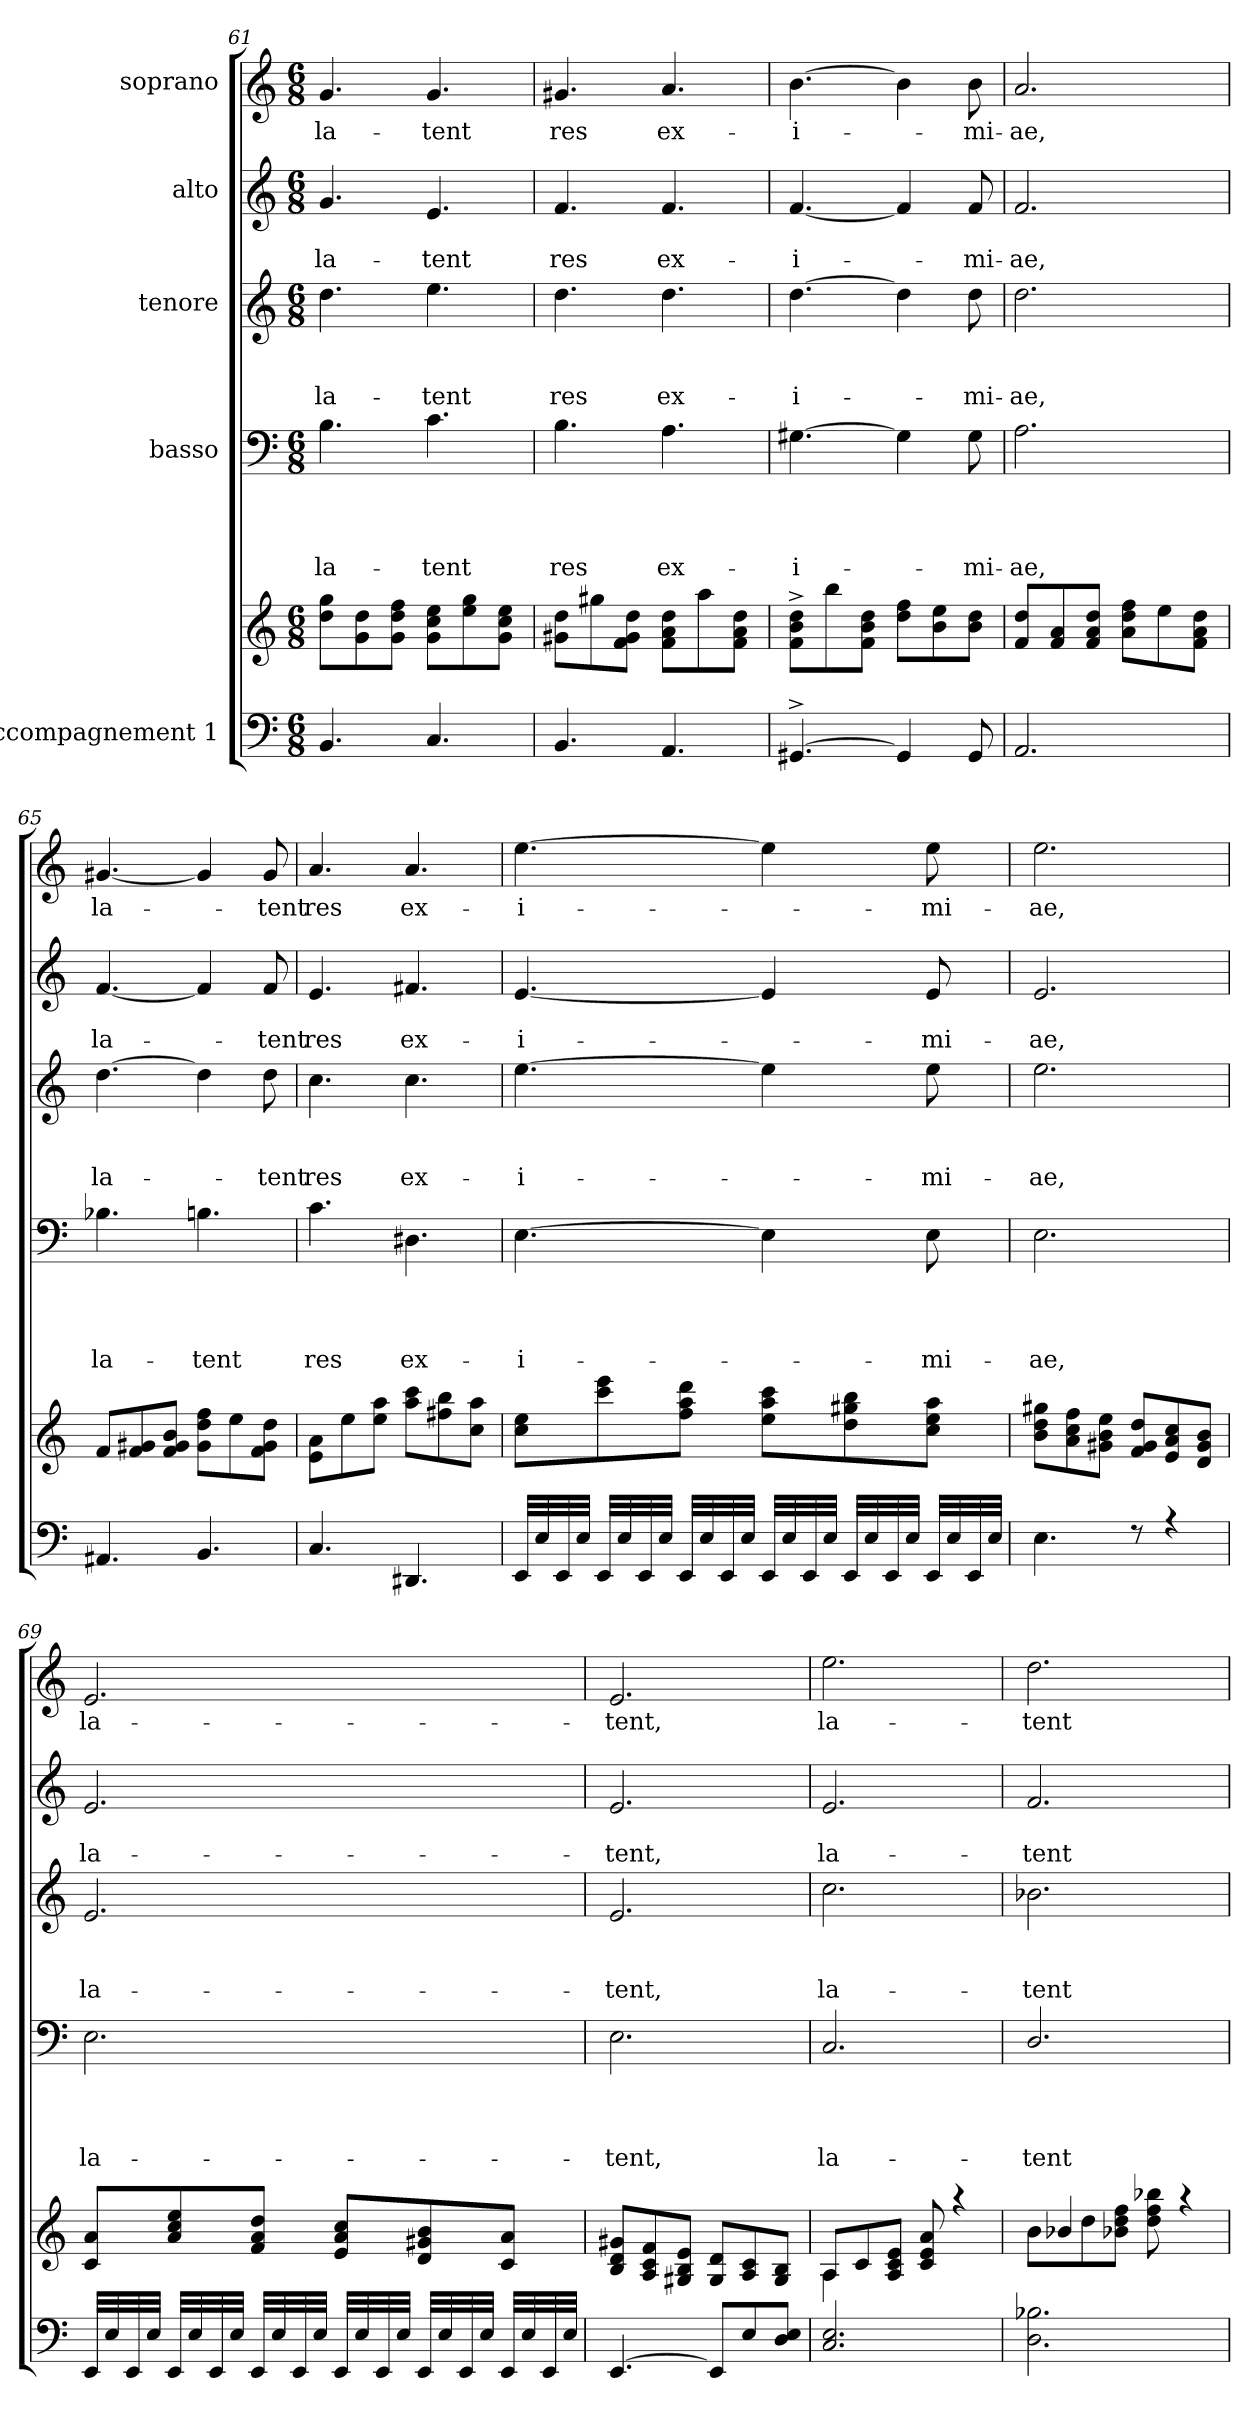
**kern	**kern	**kern	**text	**text	**text	**text	**kern	**text	**text	**text	**kern	**text	**text	**kern	**text
*part5	*part5	*part4	*part4	*part4	*part4	*part4	*part3	*part3	*part3	*part3	*part2	*part2	*part2	*part1	*part1
*staff6	*staff5	*staff4	*staff4	*staff4	*staff4	*staff4	*staff3	*staff3	*staff3	*staff3	*staff2	*staff2	*staff2	*staff1	*staff1
*I"accompagnement 1	*	*I"basso	*	*	*	*	*I"tenore	*	*	*	*I"alto	*	*	*I"soprano	*
!!LO:PB:g=z
*clefF4	*clefG2	*clefF4	*	*	*	*	*clefG2	*	*	*	*clefG2	*	*	*clefG2	*
*k[]	*k[]	*k[]	*	*	*	*	*k[]	*	*	*	*k[]	*	*	*k[]	*
*C:	*C:	*C:	*	*	*	*	*C:	*	*	*	*C:	*	*	*C:	*
*M6/8	*M6/8	*M6/8	*	*	*	*	*M6/8	*	*	*	*M6/8	*	*	*M6/8	*
=61	=61	=61	=61	=61	=61	=61	=61	=61	=61	=61	=61	=61	=61	=61	=61
*^	*^	*	*	*	*	*	*	*	*	*	*	*	*	*	*
*	*	*	*^	*	*	*	*	*	*	*	*	*	*	*	*	*	*
!	!	!	!	!	!	!	!	!	!LO:LY:b	!	!	!	!LO:LY:b	!	!	!LO:LY:b	!	!LO:LY:b
4.BB/	2.ryy	8dd\ 8gg\L	2.ryy	2.ryy	4.B\	.	.	.	la-	4.dd\	.	.	la-	4.g/	.	la-	4.g/	la-
.	.	8g\ 8dd\	.	.	.	.	.	.	.	.	.	.	.	.	.	.	.	.
.	.	8g\ 8dd\ 8ff\J	.	.	.	.	.	.	.	.	.	.	.	.	.	.	.	.
!	!	!	!	!	!	!	!	!	!LO:LY:b	!	!	!	!LO:LY:b	!	!	!LO:LY:b	!	!LO:LY:b
4.C/	.	8g\ 8cc\ 8ee\L	.	.	4.c\	.	.	.	-tent	4.ee\	.	.	-tent	4.e/	.	-tent	4.g/	-tent
.	.	8ee\ 8gg\	.	.	.	.	.	.	.	.	.	.	.	.	.	.	.	.
.	.	8g\ 8cc\ 8ee\J	.	.	.	.	.	.	.	.	.	.	.	.	.	.	.	.
=62	=62	=62	=62	=62	=62	=62	=62	=62	=62	=62	=62	=62	=62	=62	=62	=62	=62	=62
!	!	!	!	!	!	!	!	!	!LO:LY:b	!	!	!	!LO:LY:b	!	!	!LO:LY:b	!	!LO:LY:b
4.BB/	2.ryy	8g#X\ 8dd\L	2.ryy	2.ryy	4.B\	.	.	.	res	4.dd\	.	.	res	4.f/	.	res	4.g#X/	res
.	.	8gg#X\	.	.	.	.	.	.	.	.	.	.	.	.	.	.	.	.
.	.	8f\ 8g#\ 8dd\J	.	.	.	.	.	.	.	.	.	.	.	.	.	.	.	.
!	!	!	!	!	!	!	!	!	!LO:LY:b	!	!	!	!LO:LY:b	!	!	!LO:LY:b	!	!LO:LY:b
4.AA/	.	8f\ 8a\ 8dd\L	.	.	4.A\	.	.	.	ex-	4.dd\	.	.	ex-	4.f/	.	ex-	4.a/	ex-
.	.	8aa\	.	.	.	.	.	.	.	.	.	.	.	.	.	.	.	.
.	.	8f\ 8a\ 8dd\J	.	.	.	.	.	.	.	.	.	.	.	.	.	.	.	.
=63	=63	=63	=63	=63	=63	=63	=63	=63	=63	=63	=63	=63	=63	=63	=63	=63	=63	=63
!	!	!	!	!	!	!	!	!	!LO:LY:b	!	!	!	!LO:LY:b	!	!	!LO:LY:b	!	!LO:LY:b
[<4.GG#X^</	2.ryy	8f\^> 8b\^> 8dd\^>L	2.ryy	2.ryy	[>4.G#X\	.	.	.	-i-	[>4.dd\	.	.	-i-	[<4.f/	.	-i-	[>4.b\	-i-
.	.	8bb\	.	.	.	.	.	.	.	.	.	.	.	.	.	.	.	.
.	.	8f\ 8b\ 8dd\J	.	.	.	.	.	.	.	.	.	.	.	.	.	.	.	.
4GG#/]	.	8dd\ 8ff\L	.	.	4G#\]	.	.	.	.	4dd\]	.	.	.	4f/]	.	.	4b\]	.
.	.	8b\ 8ee\	.	.	.	.	.	.	.	.	.	.	.	.	.	.	.	.
!	!	!	!	!	!	!	!	!	!LO:LY:b	!	!	!	!LO:LY:b	!	!	!LO:LY:b	!	!LO:LY:b
8GG#/	.	8b\ 8dd\J	.	.	8G#\	.	.	.	-mi-	8dd\	.	.	-mi-	8f/	.	-mi-	8b\	-mi-
=64	=64	=64	=64	=64	=64	=64	=64	=64	=64	=64	=64	=64	=64	=64	=64	=64	=64	=64
!	!	!	!	!	!	!	!	!	!LO:LY:b	!	!	!	!LO:LY:b	!	!	!LO:LY:b	!	!LO:LY:b
2.AA/	2.ryy	8f/ 8dd/L	2.ryy	2.ryy	2.A\	.	.	.	-ae,	2.dd\	.	.	-ae,	2.f/	.	-ae,	2.a/	-ae,
.	.	8f/ 8a/	.	.	.	.	.	.	.	.	.	.	.	.	.	.	.	.
.	.	8f/ 8a/ 8dd/J	.	.	.	.	.	.	.	.	.	.	.	.	.	.	.	.
.	.	8a\ 8dd\ 8ff\L	.	.	.	.	.	.	.	.	.	.	.	.	.	.	.	.
.	.	8ee\	.	.	.	.	.	.	.	.	.	.	.	.	.	.	.	.
.	.	8f\ 8a\ 8dd\J	.	.	.	.	.	.	.	.	.	.	.	.	.	.	.	.
=65	=65	=65	=65	=65	=65	=65	=65	=65	=65	=65	=65	=65	=65	=65	=65	=65	=65	=65
!	!	!	!	!	!	!	!	!	!LO:LY:b	!	!	!	!LO:LY:b	!	!	!LO:LY:b	!	!LO:LY:b
4.AA#X/	2.ryy	8f/L	2.ryy	2.ryy	4.B-X\	.	.	.	la-	[>4.dd\	.	.	la-	[<4.f/	.	la-	[<4.g#X/	la-
.	.	8f/ 8g#X/	.	.	.	.	.	.	.	.	.	.	.	.	.	.	.	.
.	.	8f/ 8g#/ 8b/J	.	.	.	.	.	.	.	.	.	.	.	.	.	.	.	.
!	!	!	!	!	!	!	!	!	!LO:LY:b	!	!	!	!	!	!	!	!	!
4.BB/	.	8g#\ 8dd\ 8ff\L	.	.	4.Bn\	.	.	.	-tent	4dd\]	.	.	.	4f/]	.	.	4g#/]	.
.	.	8ee\	.	.	.	.	.	.	.	.	.	.	.	.	.	.	.	.
!	!	!	!	!	!	!	!	!	!	!	!	!	!LO:LY:b	!	!	!LO:LY:b	!	!LO:LY:b
.	.	8f\ 8g#\ 8dd\J	.	.	.	.	.	.	.	8dd\	.	.	-tent	8f/	.	-tent	8g#/	-tent
=66	=66	=66	=66	=66	=66	=66	=66	=66	=66	=66	=66	=66	=66	=66	=66	=66	=66	=66
!	!	!	!	!	!	!	!	!	!LO:LY:b	!	!	!	!LO:LY:b	!	!	!LO:LY:b	!	!LO:LY:b
4.C/	2.ryy	8e\ 8a\L	2.ryy	2.ryy	4.c\	.	.	.	res	4.cc\	.	.	res	4.e/	.	res	4.a/	res
.	.	8ee\	.	.	.	.	.	.	.	.	.	.	.	.	.	.	.	.
.	.	8ee\ 8aa\J	.	.	.	.	.	.	.	.	.	.	.	.	.	.	.	.
!	!	!	!	!	!	!	!	!	!LO:LY:b	!	!	!	!LO:LY:b	!	!	!LO:LY:b	!	!LO:LY:b
4.DD#X/	.	8aa\ 8ccc\L	.	.	4.D#X\	.	.	.	ex-	4.cc\	.	.	ex-	4.f#X/	.	ex-	4.a/	ex-
.	.	8ff#X\ 8bb\	.	.	.	.	.	.	.	.	.	.	.	.	.	.	.	.
.	.	8cc\ 8aa\J	.	.	.	.	.	.	.	.	.	.	.	.	.	.	.	.
!!LO:LB:g=z
=67	=67	=67	=67	=67	=67	=67	=67	=67	=67	=67	=67	=67	=67	=67	=67	=67	=67	=67
!	!	!	!	!	!	!	!	!	!LO:LY:b	!	!	!	!LO:LY:b	!	!	!LO:LY:b	!	!LO:LY:b
32EE/LLL	2.ryy	8cc\ 8ee\L	2.ryy	2.ryy	[>4.E\	.	.	.	-i-	[>4.ee\	.	.	-i-	[<4.e/	.	-i-	[>4.ee\	-i-
32E/	.	.	.	.	.	.	.	.	.	.	.	.	.	.	.	.	.	.
32EE/	.	.	.	.	.	.	.	.	.	.	.	.	.	.	.	.	.	.
32E/JJJ	.	.	.	.	.	.	.	.	.	.	.	.	.	.	.	.	.	.
32EE/LLL	.	8ccc\ 8eee\	.	.	.	.	.	.	.	.	.	.	.	.	.	.	.	.
32E/	.	.	.	.	.	.	.	.	.	.	.	.	.	.	.	.	.	.
32EE/	.	.	.	.	.	.	.	.	.	.	.	.	.	.	.	.	.	.
32E/JJJ	.	.	.	.	.	.	.	.	.	.	.	.	.	.	.	.	.	.
32EE/LLL	.	8ff\ 8aa\ 8ddd\J	.	.	.	.	.	.	.	.	.	.	.	.	.	.	.	.
32E/	.	.	.	.	.	.	.	.	.	.	.	.	.	.	.	.	.	.
32EE/	.	.	.	.	.	.	.	.	.	.	.	.	.	.	.	.	.	.
32E/JJJ	.	.	.	.	.	.	.	.	.	.	.	.	.	.	.	.	.	.
32EE/LLL	.	8ee\ 8aa\ 8ccc\L	.	.	4E\]	.	.	.	.	4ee\]	.	.	.	4e/]	.	.	4ee\]	.
32E/	.	.	.	.	.	.	.	.	.	.	.	.	.	.	.	.	.	.
32EE/	.	.	.	.	.	.	.	.	.	.	.	.	.	.	.	.	.	.
32E/JJJ	.	.	.	.	.	.	.	.	.	.	.	.	.	.	.	.	.	.
32EE/LLL	.	8dd\ 8gg#X\ 8bb\	.	.	.	.	.	.	.	.	.	.	.	.	.	.	.	.
32E/	.	.	.	.	.	.	.	.	.	.	.	.	.	.	.	.	.	.
32EE/	.	.	.	.	.	.	.	.	.	.	.	.	.	.	.	.	.	.
32E/JJJ	.	.	.	.	.	.	.	.	.	.	.	.	.	.	.	.	.	.
!	!	!	!	!	!	!	!	!	!LO:LY:b	!	!	!	!LO:LY:b	!	!	!LO:LY:b	!	!LO:LY:b
32EE/LLL	.	8cc\ 8ee\ 8aa\J	.	.	8E\	.	.	.	-mi-	8ee\	.	.	-mi-	8e/	.	-mi-	8ee\	-mi-
32E/	.	.	.	.	.	.	.	.	.	.	.	.	.	.	.	.	.	.
32EE/	.	.	.	.	.	.	.	.	.	.	.	.	.	.	.	.	.	.
32E/JJJ	.	.	.	.	.	.	.	.	.	.	.	.	.	.	.	.	.	.
=68	=68	=68	=68	=68	=68	=68	=68	=68	=68	=68	=68	=68	=68	=68	=68	=68	=68	=68
!	!	!	!	!	!	!	!	!	!LO:LY:b	!	!	!	!LO:LY:b	!	!	!LO:LY:b	!	!LO:LY:b
4.E\	2.ryy	8b\ 8dd\ 8gg#X\L	2.ryy	2.ryy	2.E\	.	.	.	-ae,	2.ee\	.	.	-ae,	2.e/	.	-ae,	2.ee\	-ae,
.	.	8a\ 8cc\ 8ff\	.	.	.	.	.	.	.	.	.	.	.	.	.	.	.	.
.	.	8g#X\ 8b\ 8ee\J	.	.	.	.	.	.	.	.	.	.	.	.	.	.	.	.
8r	.	8f/ 8g#/ 8dd/L	.	.	.	.	.	.	.	.	.	.	.	.	.	.	.	.
4r	.	8e/ 8a/ 8cc/	.	.	.	.	.	.	.	.	.	.	.	.	.	.	.	.
.	.	8d/ 8g#/ 8b/J	.	.	.	.	.	.	.	.	.	.	.	.	.	.	.	.
!!LO:LB:g=z
=69	=69	=69	=69	=69	=69	=69	=69	=69	=69	=69	=69	=69	=69	=69	=69	=69	=69	=69
!	!	!	!	!	!	!	!	!	!LO:LY:b	!	!	!	!LO:LY:b	!	!	!LO:LY:b	!	!LO:LY:b
32EE/LLL	2.ryy	8c/ 8a/L	2.ryy	2.ryy	2.E\	.	.	.	la-	2.e/	.	.	la-	2.e/	.	la-	2.e/	la-
32E/	.	.	.	.	.	.	.	.	.	.	.	.	.	.	.	.	.	.
32EE/	.	.	.	.	.	.	.	.	.	.	.	.	.	.	.	.	.	.
32E/JJJ	.	.	.	.	.	.	.	.	.	.	.	.	.	.	.	.	.	.
32EE/LLL	.	8a/ 8cc/ 8ee/	.	.	.	.	.	.	.	.	.	.	.	.	.	.	.	.
32E/	.	.	.	.	.	.	.	.	.	.	.	.	.	.	.	.	.	.
32EE/	.	.	.	.	.	.	.	.	.	.	.	.	.	.	.	.	.	.
32E/JJJ	.	.	.	.	.	.	.	.	.	.	.	.	.	.	.	.	.	.
32EE/LLL	.	8f/ 8a/ 8dd/J	.	.	.	.	.	.	.	.	.	.	.	.	.	.	.	.
32E/	.	.	.	.	.	.	.	.	.	.	.	.	.	.	.	.	.	.
32EE/	.	.	.	.	.	.	.	.	.	.	.	.	.	.	.	.	.	.
32E/JJJ	.	.	.	.	.	.	.	.	.	.	.	.	.	.	.	.	.	.
32EE/LLL	.	8e/ 8a/ 8cc/L	.	.	.	.	.	.	.	.	.	.	.	.	.	.	.	.
32E/	.	.	.	.	.	.	.	.	.	.	.	.	.	.	.	.	.	.
32EE/	.	.	.	.	.	.	.	.	.	.	.	.	.	.	.	.	.	.
32E/JJJ	.	.	.	.	.	.	.	.	.	.	.	.	.	.	.	.	.	.
32EE/LLL	.	8d/ 8g#X/ 8b/	.	.	.	.	.	.	.	.	.	.	.	.	.	.	.	.
32E/	.	.	.	.	.	.	.	.	.	.	.	.	.	.	.	.	.	.
32EE/	.	.	.	.	.	.	.	.	.	.	.	.	.	.	.	.	.	.
32E/JJJ	.	.	.	.	.	.	.	.	.	.	.	.	.	.	.	.	.	.
32EE/LLL	.	8c/ 8a/J	.	.	.	.	.	.	.	.	.	.	.	.	.	.	.	.
32E/	.	.	.	.	.	.	.	.	.	.	.	.	.	.	.	.	.	.
32EE/	.	.	.	.	.	.	.	.	.	.	.	.	.	.	.	.	.	.
32E/JJJ	.	.	.	.	.	.	.	.	.	.	.	.	.	.	.	.	.	.
=70	=70	=70	=70	=70	=70	=70	=70	=70	=70	=70	=70	=70	=70	=70	=70	=70	=70	=70
!	!	!	!	!	!	!	!	!	!LO:LY:b	!	!	!	!LO:LY:b	!	!	!LO:LY:b	!	!LO:LY:b
[<4.EE/	2.ryy	8B/ 8d/ 8g#X/L	2.ryy	2.ryy	2.E\	.	.	.	-tent,	2.e/	.	.	-tent,	2.e/	.	-tent,	2.e/	-tent,
.	.	8A/ 8c/ 8f/	.	.	.	.	.	.	.	.	.	.	.	.	.	.	.	.
.	.	8G#X/ 8B/ 8e/J	.	.	.	.	.	.	.	.	.	.	.	.	.	.	.	.
8EE/L]	.	8G#/ 8d/L	.	.	.	.	.	.	.	.	.	.	.	.	.	.	.	.
8E/	.	8A/ 8c/	.	.	.	.	.	.	.	.	.	.	.	.	.	.	.	.
8D/ 8E/J	.	8G#/ 8B/J	.	.	.	.	.	.	.	.	.	.	.	.	.	.	.	.
=71	=71	=71	=71	=71	=71	=71	=71	=71	=71	=71	=71	=71	=71	=71	=71	=71	=71	=71
!	!	!	!	!	!	!	!	!	!LO:LY:b	!	!	!	!LO:LY:b	!	!	!LO:LY:b	!	!LO:LY:b
2.C/ 2.E/	2.ryy	8A/L	4A\	2.ryy	2.C/	.	.	.	la-	2.cc\	.	.	la-	2.e/	.	la-	2.ee\	la-
.	.	8c/	.	.	.	.	.	.	.	.	.	.	.	.	.	.	.	.
.	.	8A/ 8c/ 8e/J	2ryy	.	.	.	.	.	.	.	.	.	.	.	.	.	.	.
.	.	8c/ 8e/ 8a/	.	.	.	.	.	.	.	.	.	.	.	.	.	.	.	.
.	.	4raa	.	.	.	.	.	.	.	.	.	.	.	.	.	.	.	.
!!LO:PB:g=z
=72	=72	=72	=72	=72	=72	=72	=72	=72	=72	=72	=72	=72	=72	=72	=72	=72	=72	=72
!	!	!	!	!	!	!	!	!	!LO:LY:b	!	!	!	!LO:LY:b	!	!	!LO:LY:b	!	!LO:LY:b
2.D\ 2.B-X\	2.ryy	8b\L	4b-X/	2.ryy	2.D/	.	.	.	-tent	2.b-X\	.	.	-tent	2.f/	.	-tent	2.dd\	-tent
.	.	8dd\	.	.	.	.	.	.	.	.	.	.	.	.	.	.	.	.
.	.	8b-X\ 8dd\ 8ff\J	2ryy	.	.	.	.	.	.	.	.	.	.	.	.	.	.	.
.	.	8dd\ 8ff\ 8bb-X\	.	.	.	.	.	.	.	.	.	.	.	.	.	.	.	.
.	.	4raa	.	.	.	.	.	.	.	.	.	.	.	.	.	.	.	.
*v	*v	*	*	*	*	*	*	*	*	*	*	*	*	*	*	*	*	*
*	*v	*v	*v	*	*	*	*	*	*	*	*	*	*	*	*	*	*
=	=	=	=	=	=	=	=	=	=	=	=	=	=	=	=
*-	*-	*-	*-	*-	*-	*-	*-	*-	*-	*-	*-	*-	*-	*-	*-
